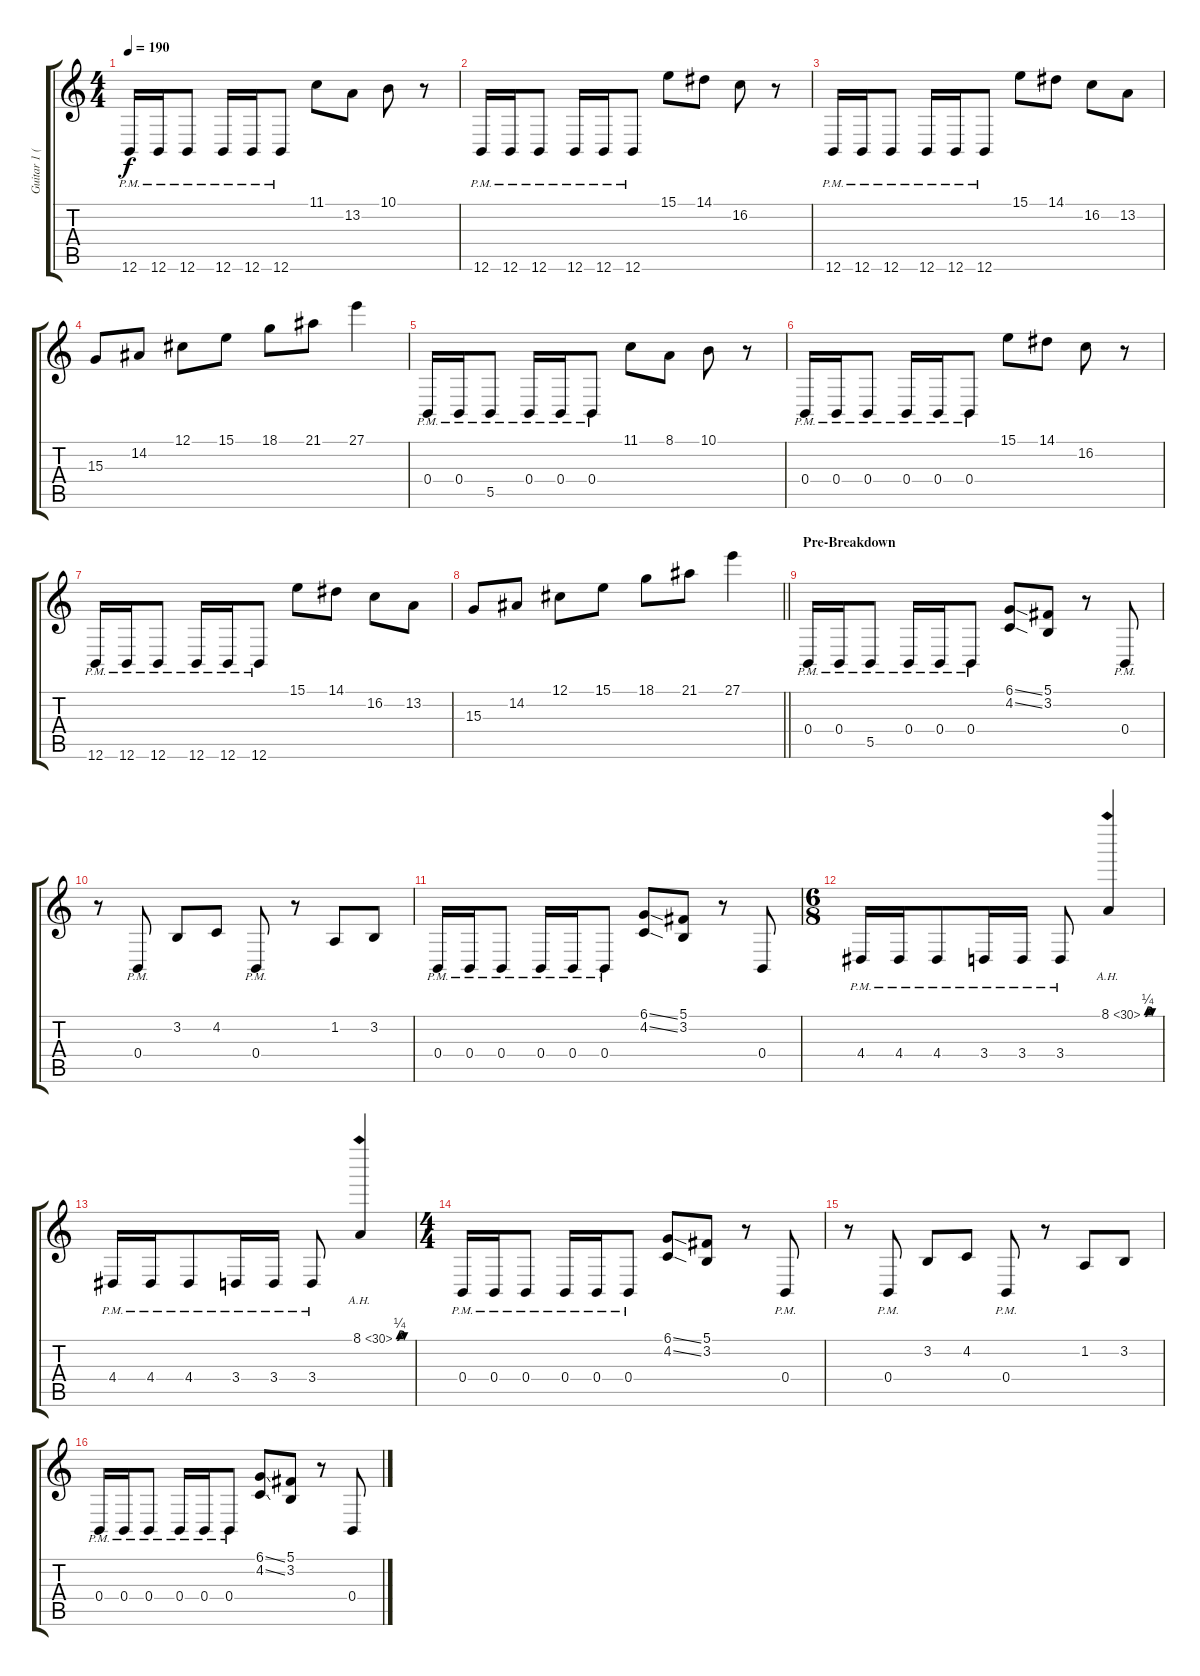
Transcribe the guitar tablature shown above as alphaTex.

\track ("Guitar 1 (Right)" "Guitar 1 (") {solo instrument brightacousticpiano}
\staff {score tabs}
\tuning (Db4 Ab3 E3 B2 Gb2 B1) {hide}
\ts (4 4)
\tempo 190
\clef g2
\ks c
12.6{pm}.16{dy f} 12.6{pm}.16 12.6{pm}.8 12.6{pm}.16 12.6{pm}.16 12.6{pm}.8 11.1.8 13.2.8 10.1.8 r.8 |
12.6{pm}.16 12.6{pm}.16 12.6{pm}.8 12.6{pm}.16 12.6{pm}.16 12.6{pm}.8 15.1.8 14.1.8 16.2.8 r.8 |
12.6{pm}.16 12.6{pm}.16 12.6{pm}.8 12.6{pm}.16 12.6{pm}.16 12.6{pm}.8 15.1.8 14.1.8 16.2.8 13.2.8 |
15.3.8 14.2.8 12.1.8 15.1.8 18.1.8 21.1.8 27.1.4 |
0.4{pm}.16 0.4{pm}.16 5.5{pm}.8 0.4{pm}.16 0.4{pm}.16 0.4{pm}.8 11.1.8 8.1.8 10.1.8 r.8 |
0.4{pm}.16 0.4{pm}.16 0.4{pm}.8 0.4{pm}.16 0.4{pm}.16 0.4{pm}.8 15.1.8 14.1.8 16.2.8 r.8 |
12.6{pm}.16 12.6{pm}.16 12.6{pm}.8 12.6{pm}.16 12.6{pm}.16 12.6{pm}.8 15.1.8 14.1.8 16.2.8 13.2.8 |
\barLineRight lightlight
15.3.8 14.2.8 12.1.8 15.1.8 18.1.8 21.1.8 27.1.4 |
\section ("" "Pre-Breakdown")
0.4{pm}.16 0.4{pm}.16 5.5{pm}.8 0.4{pm}.16 0.4{pm}.16 0.4{pm}.8 (6.1{ss} 4.2{ss}).8 (5.1 3.2).8 r.8 0.4{pm}.8 |
r.8 0.4{pm}.8 3.2.8 4.2.8 0.4{pm}.8 r.8 1.2.8 3.2.8 |
0.4{pm}.16 0.4{pm}.16 0.4{pm}.8 0.4{pm}.16 0.4{pm}.16 0.4{pm}.8 (6.1{ss} 4.2{ss}).8 (5.1 3.2).8 r.8 0.4.8 |
\ts (6 8)
4.4{pm}.16 4.4{pm}.16 4.4{pm}.8 3.4{pm}.16 3.4{pm}.16 3.4{pm}.8 8.1{be (custom 0 0 10 1 20 1 30 0 60 0) ah 22}.4 |
4.4{pm}.16 4.4{pm}.16 4.4{pm}.8 3.4{pm}.16 3.4{pm}.16 3.4{pm}.8 8.1{be (custom 0 0 10 1 20 1 30 0 60 0) ah 22}.4 |
\ts (4 4)
0.4{pm}.16 0.4{pm}.16 0.4{pm}.8 0.4{pm}.16 0.4{pm}.16 0.4{pm}.8 (6.1{ss} 4.2{ss}).8 (5.1 3.2).8 r.8 0.4{pm}.8 |
r.8 0.4{pm}.8 3.2.8 4.2.8 0.4{pm}.8 r.8 1.2.8 3.2.8 |
0.4{pm}.16 0.4{pm}.16 0.4{pm}.8 0.4{pm}.16 0.4{pm}.16 0.4{pm}.8 (6.1{ss} 4.2{ss}).8 (5.1 3.2).8 r.8 0.4.8
